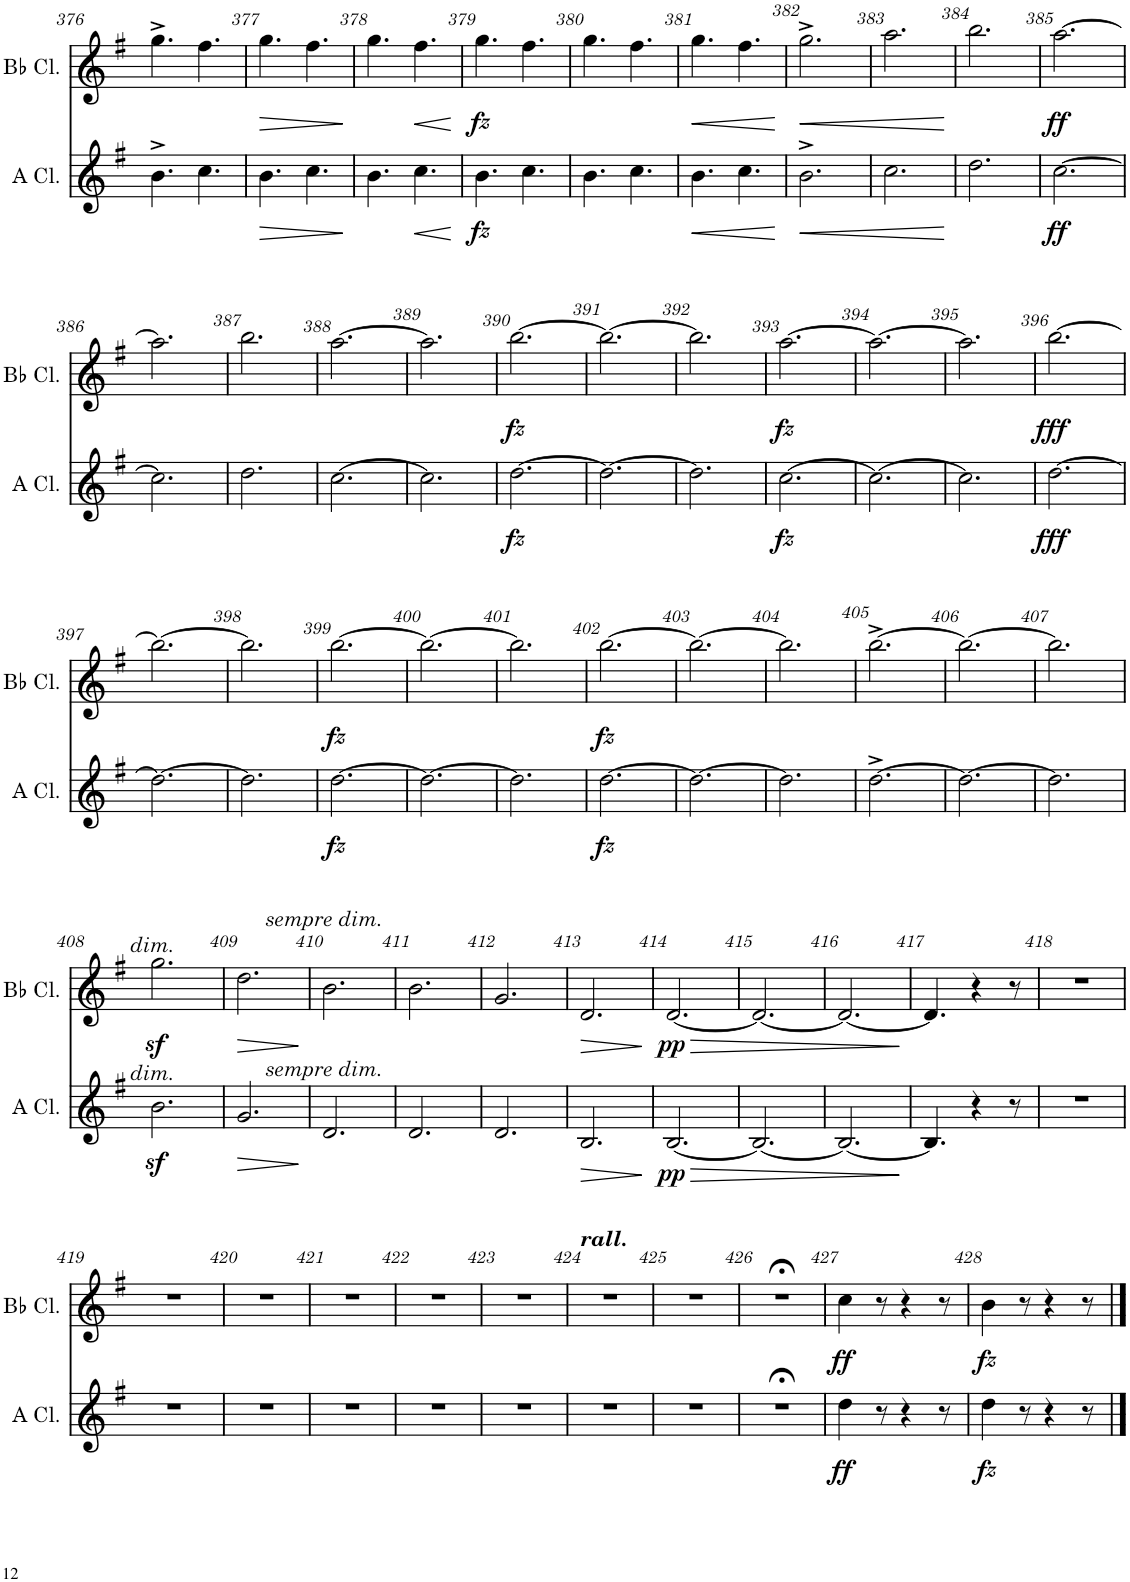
**kern	**dynam	**kern	**dynam
*part2	*part2	*part1	*part1
*staff2	*staff2	*staff1	*staff1
*I"A Clarinet	*	*I"A Clarinet	*
*I'A Cl.	*	*I'A Cl.	*
!!LO:PB:g=z
*clefG2	*	*clefG2	*
*Trd2c3	*	*Trd1c2	*
*k[f#]	*	*k[f#]	*
*M6/8	*	*M6/8	*
=376	=376	=376	=376
4.b^\	.	4.gg^\	.
4.cc\	.	4.ff#\	.
=377	=377	=377	=377
!	!LO:HP:b	!	!LO:HP:b
4.b\	>	4.gg\	>
4.cc\	.	4.ff#\	.
.	]	.	]
=378	=378	=378	=378
4.b\	.	4.gg\	.
!	!LO:HP:b	!	!LO:HP:b
4.cc\	<	4.ff#\	<
.	[	.	[
=379	=379	=379	=379
!	!LO:DY:b	!	!LO:DY:b
4.b\	fz	4.gg\	fz
4.cc\	.	4.ff#\	.
=380	=380	=380	=380
4.b\	.	4.gg\	.
4.cc\	.	4.ff#\	.
=381	=381	=381	=381
!	!LO:HP:b	!	!LO:HP:b
4.b\	<	4.gg\	<
4.cc\	.	4.ff#\	.
.	[	.	[
=382	=382	=382	=382
!	!LO:HP:b	!	!LO:HP:b
2.b^\	<	2.gg^\	<
=383	=383	=383	=383
2.cc\	.	2.aa\	.
.	[	.	[
=384	=384	=384	=384
2.dd\	.	2.bb\	.
=385	=385	=385	=385
!	!LO:DY:b	!	!LO:DY:b
[2.cc\	ff	[2.aa\	ff
!!LO:LB:g=z
=386	=386	=386	=386
2.cc\]	.	2.aa\]	.
=387	=387	=387	=387
2.dd\	.	2.bb\	.
=388	=388	=388	=388
[2.cc\	.	[2.aa\	.
=389	=389	=389	=389
2.cc\]	.	2.aa\]	.
=390	=390	=390	=390
!	!LO:DY:b	!	!LO:DY:b
[2.dd\	fz	[2.bb\	fz
=391	=391	=391	=391
2.dd\_	.	2.bb\_	.
=392	=392	=392	=392
2.dd\]	.	2.bb\]	.
=393	=393	=393	=393
!	!LO:DY:b	!	!LO:DY:b
[2.cc\	fz	[2.aa\	fz
=394	=394	=394	=394
2.cc\_	.	2.aa\_	.
=395	=395	=395	=395
2.cc\]	.	2.aa\]	.
=396	=396	=396	=396
!	!LO:DY:b	!	!LO:DY:b
[2.dd\	fff	[2.bb\	fff
!!LO:LB:g=z
=397	=397	=397	=397
2.dd\_	.	2.bb\_	.
=398	=398	=398	=398
2.dd\]	.	2.bb\]	.
=399	=399	=399	=399
!	!LO:DY:b	!	!LO:DY:b
[2.dd\	fz	[2.bb\	fz
=400	=400	=400	=400
2.dd\_	.	2.bb\_	.
=401	=401	=401	=401
2.dd\]	.	2.bb\]	.
=402	=402	=402	=402
!	!LO:DY:b	!	!LO:DY:b
[2.dd\	fz	[2.bb\	fz
=403	=403	=403	=403
2.dd\_	.	2.bb\_	.
=404	=404	=404	=404
2.dd\]	.	2.bb\]	.
=405	=405	=405	=405
[2.dd^\	.	[2.bb^\	.
=406	=406	=406	=406
2.dd\_	.	2.bb\_	.
=407	=407	=407	=407
2.dd\]	.	2.bb\]	.
!!LO:LB:g=z
=408	=408	=408	=408
!	!	!LO:TX:a:i:t=dim.	!
!LO:TX:a:i:t=dim.	!	!	!
2.bz<\	.	2.ggz<\	.
=409	=409	=409	=409
!	!LO:HP:b	!	!LO:HP:b
2.g/	>	2.dd\	>
.	]	.	]
=410	=410	=410	=410
!	!	!LO:TX:a:i:t=sempre dim.	!
!LO:TX:a:i:t=sempre dim.	!	!	!
2.d/	.	2.b\	.
=411	=411	=411	=411
2.d/	.	2.b\	.
=412	=412	=412	=412
2.d/	.	2.g/	.
=413	=413	=413	=413
!	!LO:HP:b	!	!LO:HP:b
2.B/	>	2.d/	>
.	]	.	]
=414	=414	=414	=414
!	!LO:HP:b	!	!LO:HP:b
!	!LO:DY:n=1:b	!	!LO:DY:n=1:b
[2.B/	> pp	[2.d/	> pp
=415	=415	=415	=415
2.B/_	.	2.d/_	.
=416	=416	=416	=416
2.B/_	.	2.d/_	.
.	]	.	]
=417	=417	=417	=417
4.B/]	.	4.d/]	.
4r	.	4r	.
8r	.	8r	.
=418	=418	=418	=418
2.r	.	2.r	.
!!LO:LB:g=z
=419	=419	=419	=419
2.r	.	2.r	.
=420	=420	=420	=420
2.r	.	2.r	.
=421	=421	=421	=421
2.r	.	2.r	.
=422	=422	=422	=422
2.r	.	2.r	.
=423	=423	=423	=423
2.r	.	2.r	.
=424	=424	=424	=424
!	!	!LO:TX:a:Bi:t=rall.	!
2.r	.	2.r	.
=425	=425	=425	=425
2.r	.	2.r	.
=426	=426	=426	=426
2.r;<	.	2.r;<	.
=427	=427	=427	=427
!	!LO:DY:b	!	!LO:DY:b
4dd\	ff	4cc\	ff
8r	.	8r	.
4r	.	4r	.
8r	.	8r	.
=428	=428	=428	=428
!	!LO:DY:b	!	!LO:DY:b
4dd\	fz	4b\	fz
8r	.	8r	.
4r	.	4r	.
8r	.	8r	.
==	==	==	==
*-	*-	*-	*-
